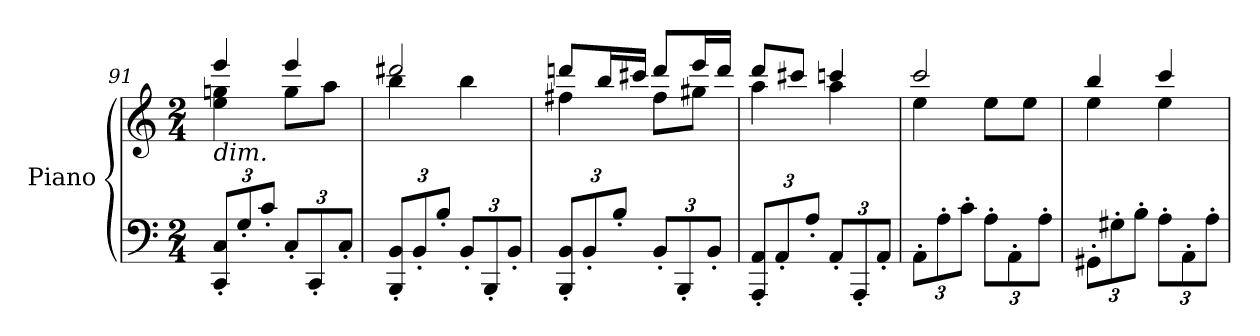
**kern	**kern	**dynam
*part1	*part1	*part1
*staff2	*staff1	*staff1/2
*I"Piano	*	*
*I'Pno	*	*
*clefF4	*clefG2	*
*k[]	*k[]	*
*M2/4	*M2/4	*
*Xbrackettup	*	*
=91	=91	=91
*	*^	*
!LO:TX:a:i:t=dim.	!	!	!
!	!	!	!LO:DY:a=2
!	!	!	!LO:DY:n=1:a
12CC/' 12C/'L	4eee/	4ee\ 4ggn\	mf ff
12G'/	.	.	.
12c'/J	.	.	.
12C'/L	4eee/	8gg\L	.
12CC'/	.	.	.
.	.	8aa\J	.
12C'/J	.	.	.
!!LO:LB:g=z	!!
=92	=92	=92	=92
12BBB/' 12BB/'L	2ddd#X/	4bb\	.
12BB'/	.	.	.
12B'/J	.	.	.
12BB'/L	.	4bb\	.
12BBB'/	.	.	.
12BB'/J	.	.	.
=93	=93	=93	=93
12BBB/' 12BB/'L	8dddn/L	4ff#X\	.
12BB'/	.	.	.
.	16bb/L	.	.
12B'/J	.	.	.
.	16ccc#X/JJ	.	.
12BB'/L	8ddd/L	8ff#\L	.
12BBB'/	.	.	.
.	16eee/L	8gg#X\J	.
12BB'/J	.	.	.
.	16ddd/JJ	.	.
=94	=94	=94	=94
12AAA/' 12AA/'L	8ddd/L	4aa\	.
12AA'/	.	.	.
.	8ccc#X/J	.	.
12A'/J	.	.	.
12AA'/L	4cccn/	4aa\	.
12AAA'/	.	.	.
12AA'/J	.	.	.
=95	=95	=95	=95
12AA'\L	2ccc/	4ee\	.
12A'\	.	.	.
12c'\J	.	.	.
12A'\L	.	8ee\L	.
12AA'\	.	.	.
.	.	8ee\J	.
12A'\J	.	.	.
=96	=96	=96	=96
12GG#X'\L	4bb/	4ee\	.
12G#X'\	.	.	.
12B'\J	.	.	.
12A'\L	4ccc/	4ee\	.
12AA'\	.	.	.
12A'\J	.	.	.
*	*v	*v	*
=	=	=
*-	*-	*-
